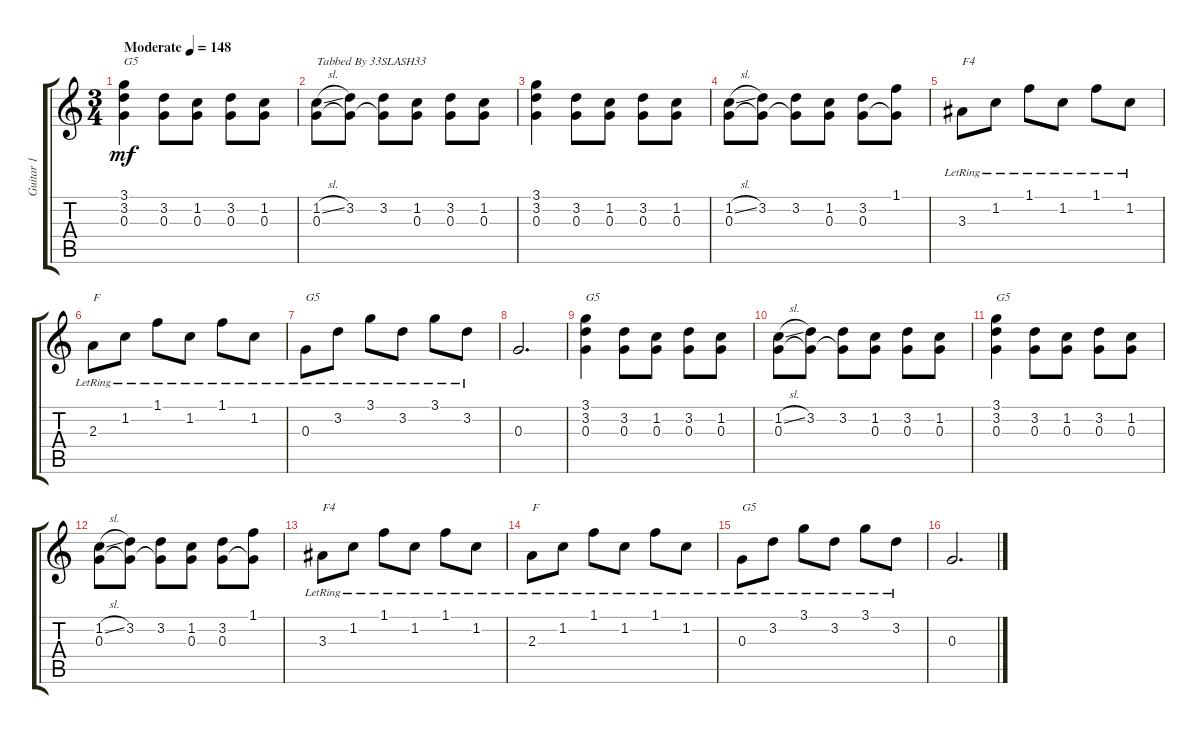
\track ("Guitar 1" "Guitar 1") {instrument acousticguitarsteel}
\staff {score tabs}
\tuning (E4 B3 G3 D3 A2 E2) {hide}
\ts (3 4)
\tempo (148 "Moderate")
\clef g2
\ks c
(3.1 3.2 0.3).4{txt "G5" dy mf instrument acousticguitarsteel} (3.2 0.3).8 (1.2 0.3).8 (3.2 0.3).8 (1.2 0.3).8 |
(1.2{sl} 0.3).8{txt "Tabbed By 33SLASH33"} (3.2 0.3{t}).8 (3.2 0.3{t}).8 (1.2 0.3).8 (3.2 0.3).8 (1.2 0.3).8 |
(3.1 3.2 0.3).4 (3.2 0.3).8 (1.2 0.3).8 (3.2 0.3).8 (1.2 0.3).8 |
(1.2{sl} 0.3).8 (3.2 0.3{t}).8 (3.2 0.3{t}).8 (1.2 0.3).8 (3.2 0.3).8 (1.1 0.3{t}).8 |
3.3{lr}.8{txt "F4"} 1.2{lr}.8 1.1{lr}.8 1.2{lr}.8 1.1{lr}.8 1.2{lr}.8 |
2.3{lr}.8{txt "F"} 1.2{lr}.8 1.1{lr}.8 1.2{lr}.8 1.1{lr}.8 1.2{lr}.8 |
0.3{lr}.8{txt "G5"} 3.2{lr}.8 3.1{lr}.8 3.2{lr}.8 3.1{lr}.8 3.2{lr}.8 |
0.3.2{d} |
(3.1 3.2 0.3).4{txt "G5"} (3.2 0.3).8 (1.2 0.3).8 (3.2 0.3).8 (1.2 0.3).8 |
(1.2{sl} 0.3).8 (3.2 0.3{t}).8 (3.2 0.3{t}).8 (1.2 0.3).8 (3.2 0.3).8 (1.2 0.3).8 |
(3.1 3.2 0.3).4{txt "G5"} (3.2 0.3).8 (1.2 0.3).8 (3.2 0.3).8 (1.2 0.3).8 |
(1.2{sl} 0.3).8 (3.2 0.3{t}).8 (3.2 0.3{t}).8 (1.2 0.3).8 (3.2 0.3).8 (1.1 0.3{t}).8 |
3.3{lr}.8{txt "F4"} 1.2{lr}.8 1.1{lr}.8 1.2{lr}.8 1.1{lr}.8 1.2{lr}.8 |
2.3{lr}.8{txt "F"} 1.2{lr}.8 1.1{lr}.8 1.2{lr}.8 1.1{lr}.8 1.2{lr}.8 |
0.3{lr}.8{txt "G5"} 3.2{lr}.8 3.1{lr}.8 3.2{lr}.8 3.1{lr}.8 3.2{lr}.8 |
0.3.2{d}
